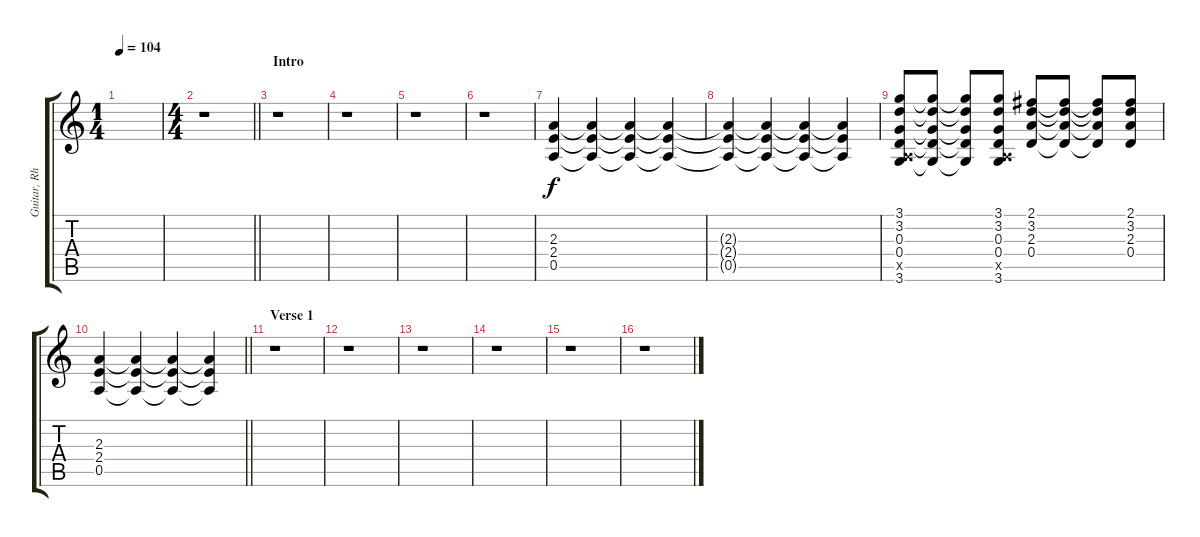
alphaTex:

\track ("Guitar, Rhythm" "Guitar, Rh") {instrument distortionguitar}
\staff {score tabs}
\tuning (E4 B3 G3 D3 A2 E2) {hide}
\ts (1 4)
\tempo 104
\clef g2
\ks c
|
\ts (4 4)
\barLineRight lightlight
r.1 |
\section ("" "Intro")
r.1 |
r.1 |
r.1 |
r.1 |
(2.3 2.4 0.5).4 (2.3{t} 2.4{t} 0.5{t}).4 (2.3{t} 2.4{t} 0.5{t}).4 (2.3{t} 2.4{t} 0.5{t}).4 |
(2.3{t} 2.4{t} 0.5{t}).4 (2.3{t} 2.4{t} 0.5{t}).4 (2.3{t} 2.4{t} 0.5{t}).4 (2.3{t} 2.4{t} 0.5{t}).4 |
(3.1 3.2 0.3 0.4 0.5{x} 3.6).8 (3.1{t} 3.2{t} 0.3{t} 0.4{t} 3.6{t}).8 (3.1{t} 3.2{t} 0.3{t} 0.4{t} 3.6{t}).8 (3.1 3.2 0.3 0.4 0.5{x} 3.6).8 (2.1 3.2 2.3 0.4).8 (2.1{t} 3.2{t} 2.3{t} 0.4{t}).8 (2.1{t} 3.2{t} 2.3{t} 0.4{t}).8 (2.1 3.2 2.3 0.4).8 |
\barLineRight lightlight
(2.3 2.4 0.5).4 (2.3{t} 2.4{t} 0.5{t}).4 (2.3{t} 2.4{t} 0.5{t}).4 (2.3{t} 2.4{t} 0.5{t}).4 |
\section ("" "Verse 1")
r.1 |
r.1 |
r.1 |
r.1 |
r.1 |
r.1
